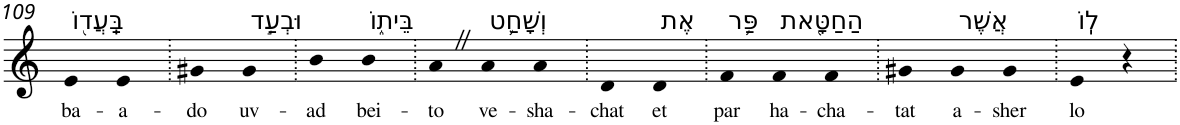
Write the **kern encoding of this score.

**kern	**text
*part1	*part1
*staff1	*staff1
*I"Piano	*
*I'Pno	*
!!LO:PB:g=z
*clefG2	*
*k[]	*
=109	=109
!LO:TX:a:t=בַּֽעֲד֖וֹ	!
!	!LO:LY:b
4e	ba-
!	!LO:LY:b
4e	-a-
=110.	=110.
!	!LO:LY:b
4g#X	-do
!LO:TX:a:t=וּבְעַ֣ד	!
!	!LO:LY:b
4g#	uv-
=111.	=111.
!	!LO:LY:b
4b	-ad
!LO:TX:a:t=בֵּית֑וֹ	!
!	!LO:LY:b
4b	bei-
=112.	=112.
!	!LO:LY:b
4aZ	-to
!LO:TX:a:t=וְשָׁחַ֛ט	!
!	!LO:LY:b
4a	ve-
!	!LO:LY:b
4a	-sha-
=113.	=113.
!	!LO:LY:b
4d	-chat
!LO:TX:a:t=אֶת	!
!	!LO:LY:b
4d	et
=114.	=114.
!LO:TX:a:t=פַּ֥ר	!
!	!LO:LY:b
4f	par
!LO:TX:a:t=הַחַטָּ֖את	!
!	!LO:LY:b
4f	ha-
!	!LO:LY:b
4f	-cha-
=115.	=115.
!	!LO:LY:b
4g#X	-tat
!LO:TX:a:t=אֲשֶׁר	!
!	!LO:LY:b
4g#	a-
!	!LO:LY:b
4g#	-sher
=116.	=116.
!LO:TX:a:t=לֽוֹ	!
!	!LO:LY:b
4e	lo
4r	.
=.	=.
*-	*-
